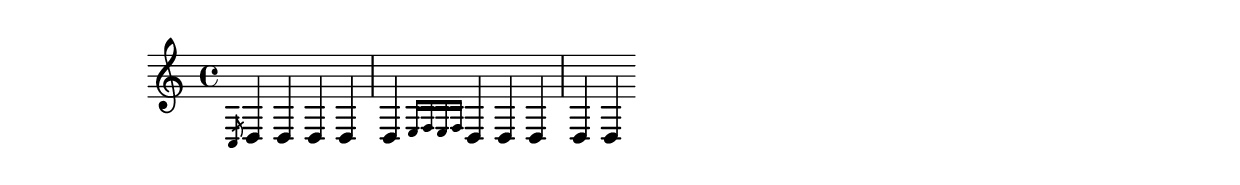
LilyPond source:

#(ly:set-option 'old-relative)
\version "1.9.1"
\header{ texidoc = "Tests MIDI output with grace notes. " }

\score { 
  \context Voice \notes\relative c {
    \context Voice=VoiceOne
	\grace c8 d4 d d d d
	\grace { e16 f e f } d4 d d d d 
	
  }
  \paper { }  
  \midi { }
}

